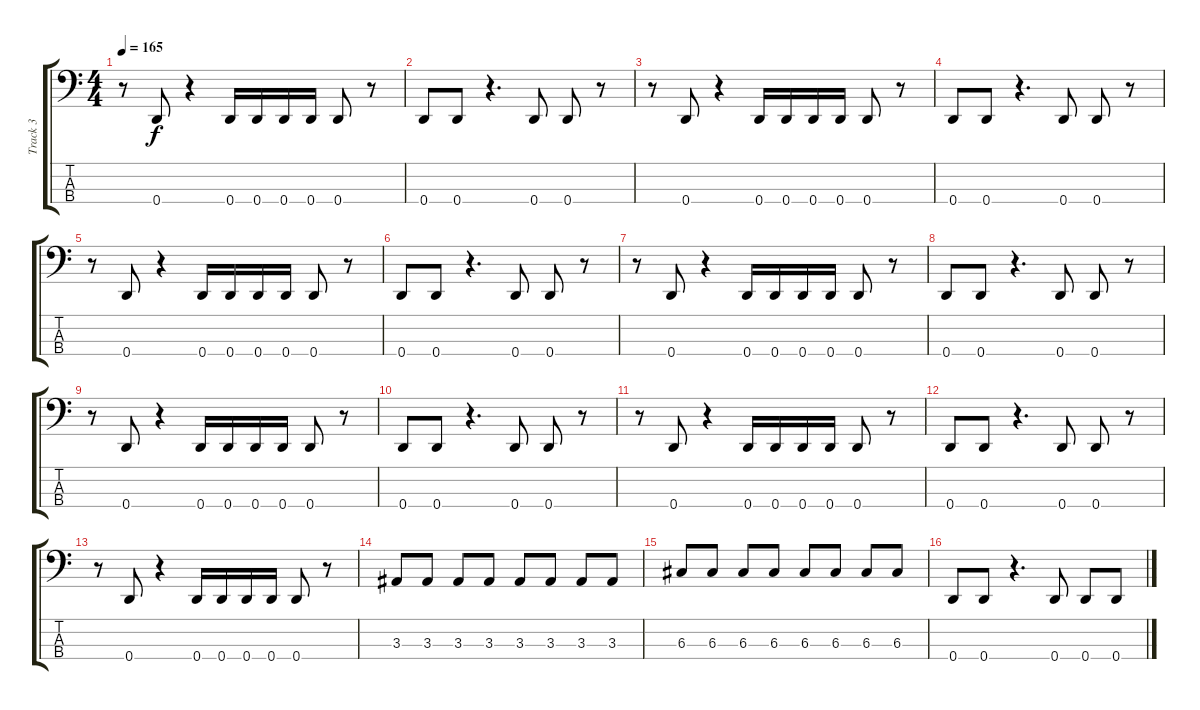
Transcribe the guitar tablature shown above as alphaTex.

\track ("Track 3" "Track 3") {instrument electricbasspick}
\staff {score tabs}
\tuning (F2 C2 G1 D1) {hide}
\ts (4 4)
\tempo 165
\clef f4
\ks c
r.8{dy f} 0.4.8 r.4 0.4.16 0.4.16 0.4.16 0.4.16 0.4.8 r.8 |
0.4.8 0.4.8 r.4{d} 0.4.8 0.4.8 r.8 |
r.8 0.4.8 r.4 0.4.16 0.4.16 0.4.16 0.4.16 0.4.8 r.8 |
0.4.8 0.4.8 r.4{d} 0.4.8 0.4.8 r.8 |
r.8 0.4.8 r.4 0.4.16 0.4.16 0.4.16 0.4.16 0.4.8 r.8 |
0.4.8 0.4.8 r.4{d} 0.4.8 0.4.8 r.8 |
r.8 0.4.8 r.4 0.4.16 0.4.16 0.4.16 0.4.16 0.4.8 r.8 |
0.4.8 0.4.8 r.4{d} 0.4.8 0.4.8 r.8 |
r.8 0.4.8 r.4 0.4.16 0.4.16 0.4.16 0.4.16 0.4.8 r.8 |
0.4.8 0.4.8 r.4{d} 0.4.8 0.4.8 r.8 |
r.8 0.4.8 r.4 0.4.16 0.4.16 0.4.16 0.4.16 0.4.8 r.8 |
0.4.8 0.4.8 r.4{d} 0.4.8 0.4.8 r.8 |
r.8 0.4.8 r.4 0.4.16 0.4.16 0.4.16 0.4.16 0.4.8 r.8 |
3.3.8 3.3.8 3.3.8 3.3.8 3.3.8 3.3.8 3.3.8 3.3.8 |
6.3.8 6.3.8 6.3.8 6.3.8 6.3.8 6.3.8 6.3.8 6.3.8 |
0.4.8 0.4.8 r.4{d} 0.4.8 0.4.8 0.4.8
